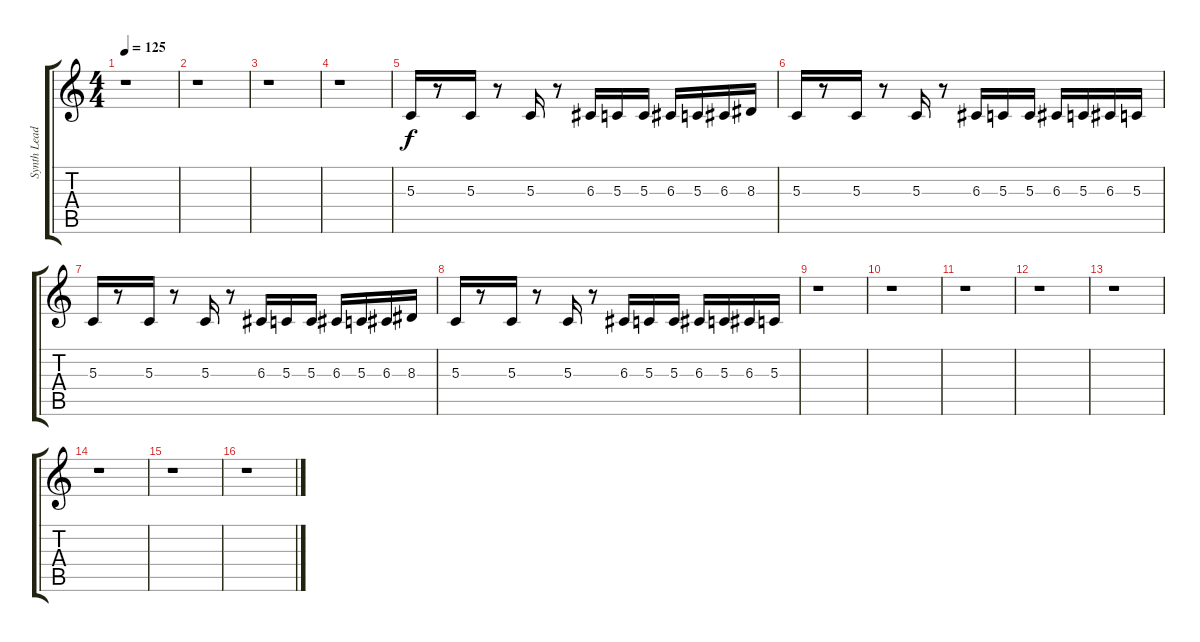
\track ("Synth Lead" "Synth Lead") {instrument lead5charang}
\staff {score tabs}
\tuning (E4 B3 G3 D3 A2 E2) {hide}
\ts (4 4)
\tempo 125
\clef g2
\ks c
r.1{dy f} |
r.1 |
r.1 |
r.1 |
5.3.16 r.8 5.3.16 r.8 5.3.16 r.8 6.3.16 5.3.16 5.3.16 6.3.16 5.3.16 6.3.16 8.3.16 |
5.3.16 r.8 5.3.16 r.8 5.3.16 r.8 6.3.16 5.3.16 5.3.16 6.3.16 5.3.16 6.3.16 5.3.16 |
5.3.16 r.8 5.3.16 r.8 5.3.16 r.8 6.3.16 5.3.16 5.3.16 6.3.16 5.3.16 6.3.16 8.3.16 |
5.3.16 r.8 5.3.16 r.8 5.3.16 r.8 6.3.16 5.3.16 5.3.16 6.3.16 5.3.16 6.3.16 5.3.16 |
r.1 |
r.1 |
r.1 |
r.1 |
r.1 |
r.1 |
r.1 |
r.1
